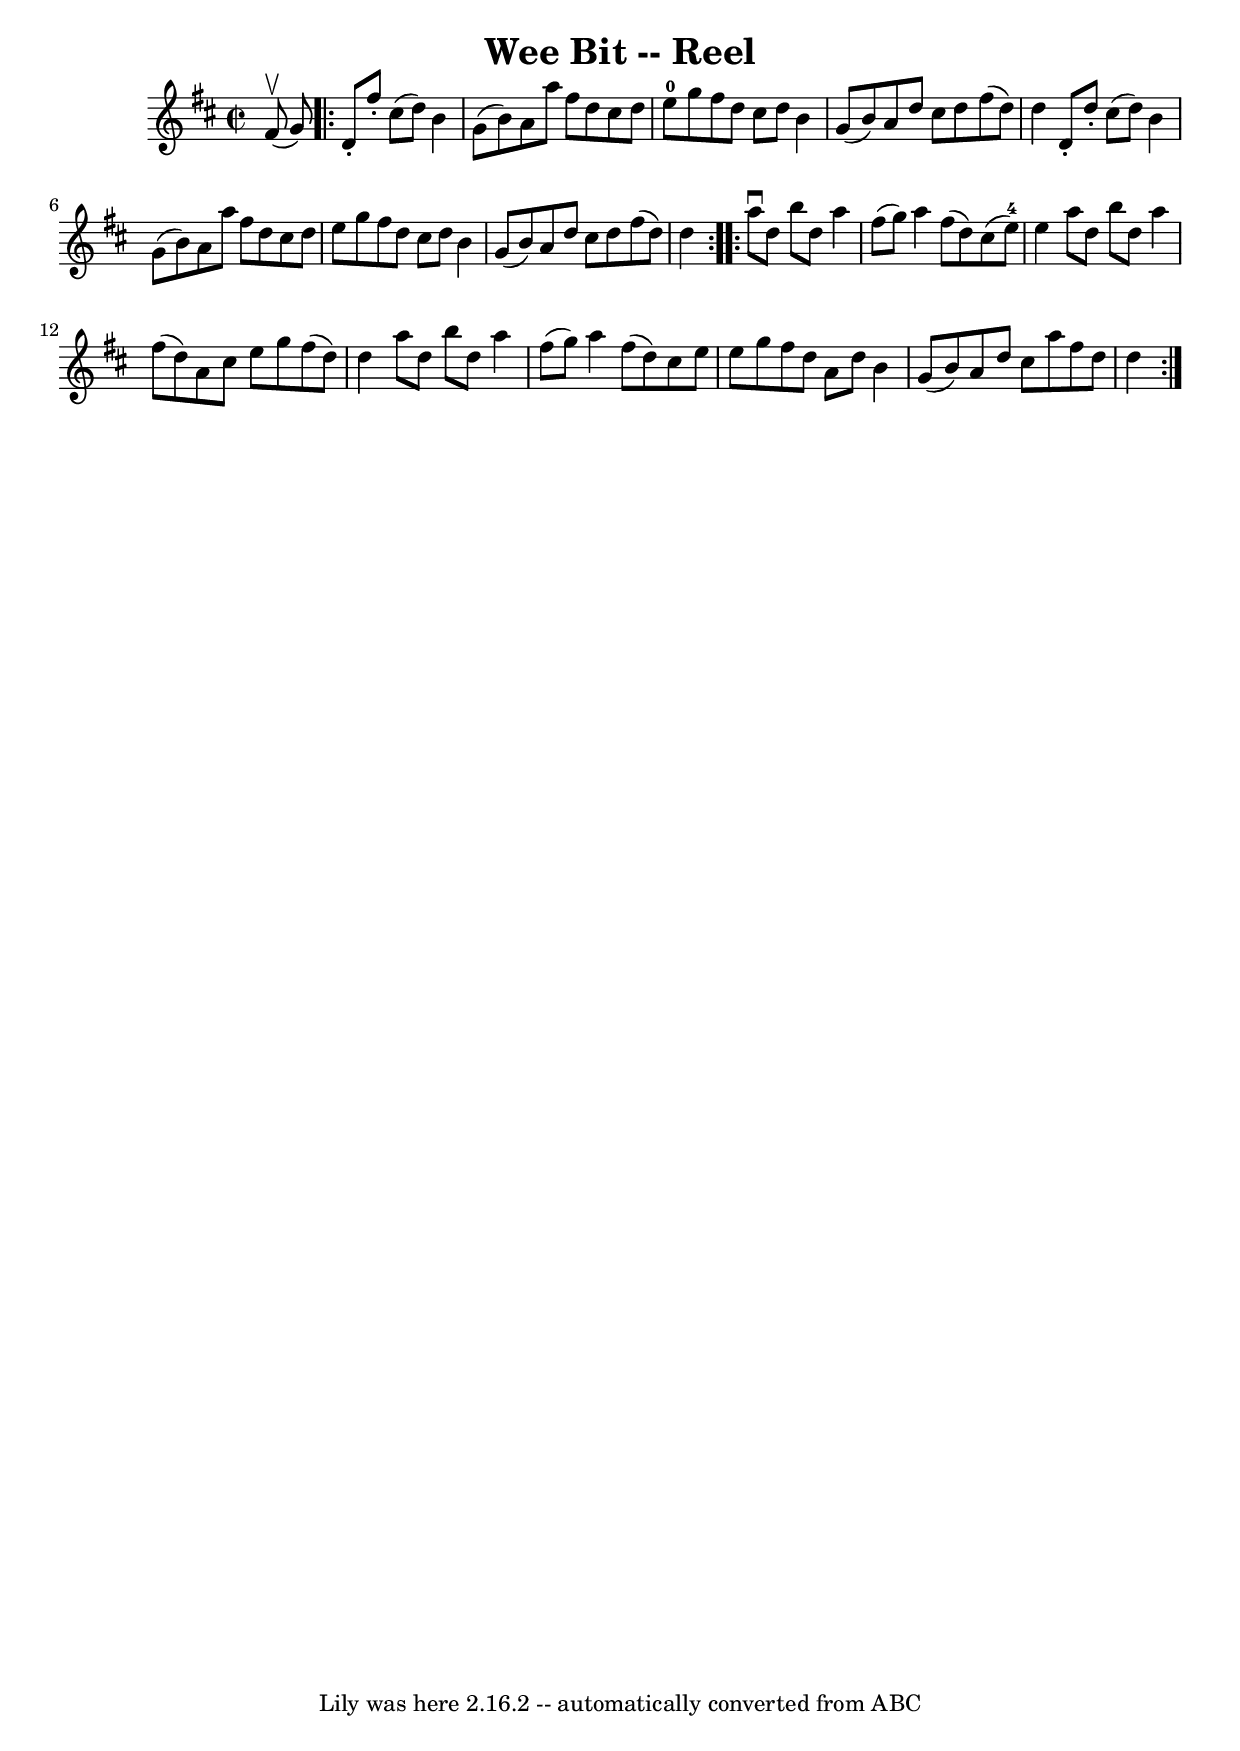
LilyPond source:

\version "2.16.2"
\include "Mammoth.ily"
\header {
  %% book = "Ryan's Mammoth Collection"
  crossRefNumber = "1"
  footnotes = "\\\\268"
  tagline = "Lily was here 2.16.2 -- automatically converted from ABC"
  title = "Wee Bit -- Reel"

}
voicedefault =  {


  \override Staff.TimeSignature #'style = #'C
  \time 2/2 
  \key d \major fis'8^\upbow(g'8) 
  \repeat volta 2 {
    d'8 
    -. fis''8 -. cis''8 (d''8) b'4 g'8 (b'8)   |
    a'8  
    a''8 fis''8 d''8 cis''8 d''8 e''8-0 g''8    |
    
    fis''8 d''8 cis''8 d''8 b'4 g'8 (b'8)   |
    a'8    
    d''8 cis''8 d''8 fis''8 (d''8) d''4    |
    d'8 -.   
    d''8 -. cis''8 (d''8) b'4 g'8 (b'8)   |
    a'8 a''8 
    fis''8 d''8 cis''8 d''8 e''8 g''8    |
    fis''8    
    d''8 cis''8 d''8 b'4 g'8 (b'8)   |
    a'8 d''8    
    cis''8 d''8 fis''8 (d''8) d''4    
  }     
  \repeat volta 2 {
    a''8 
    ^\downbow d''8 b''8 d''8 a''4 fis''8 (g''8)   |
    
    a''4 fis''8 (d''8) cis''8 (e''8-4) e''4    |
    a''8 
    d''8 b''8 d''8 a''4 fis''8 (d''8)   |
    a'8    
    cis''8 e''8 g''8 fis''8 (d''8) d''4    |
    a''8    
    d''8 b''8 d''8 a''4 fis''8 (g''8)   |
    a''4 fis''8 
    (d''8) cis''8 e''8 e''8 g''8    |
    fis''8 d''8    
    a'8 d''8 b'4 g'8 (b'8)   |
    a'8 d''8 cis''8    
    a''8 fis''8 d''8 d''4    
  }   

}

\score{
  <<

    \context Staff="default"
    {
      \voicedefault 
      
    }

  >>
  \layout {
    
  }
  \midi {
  }

}
